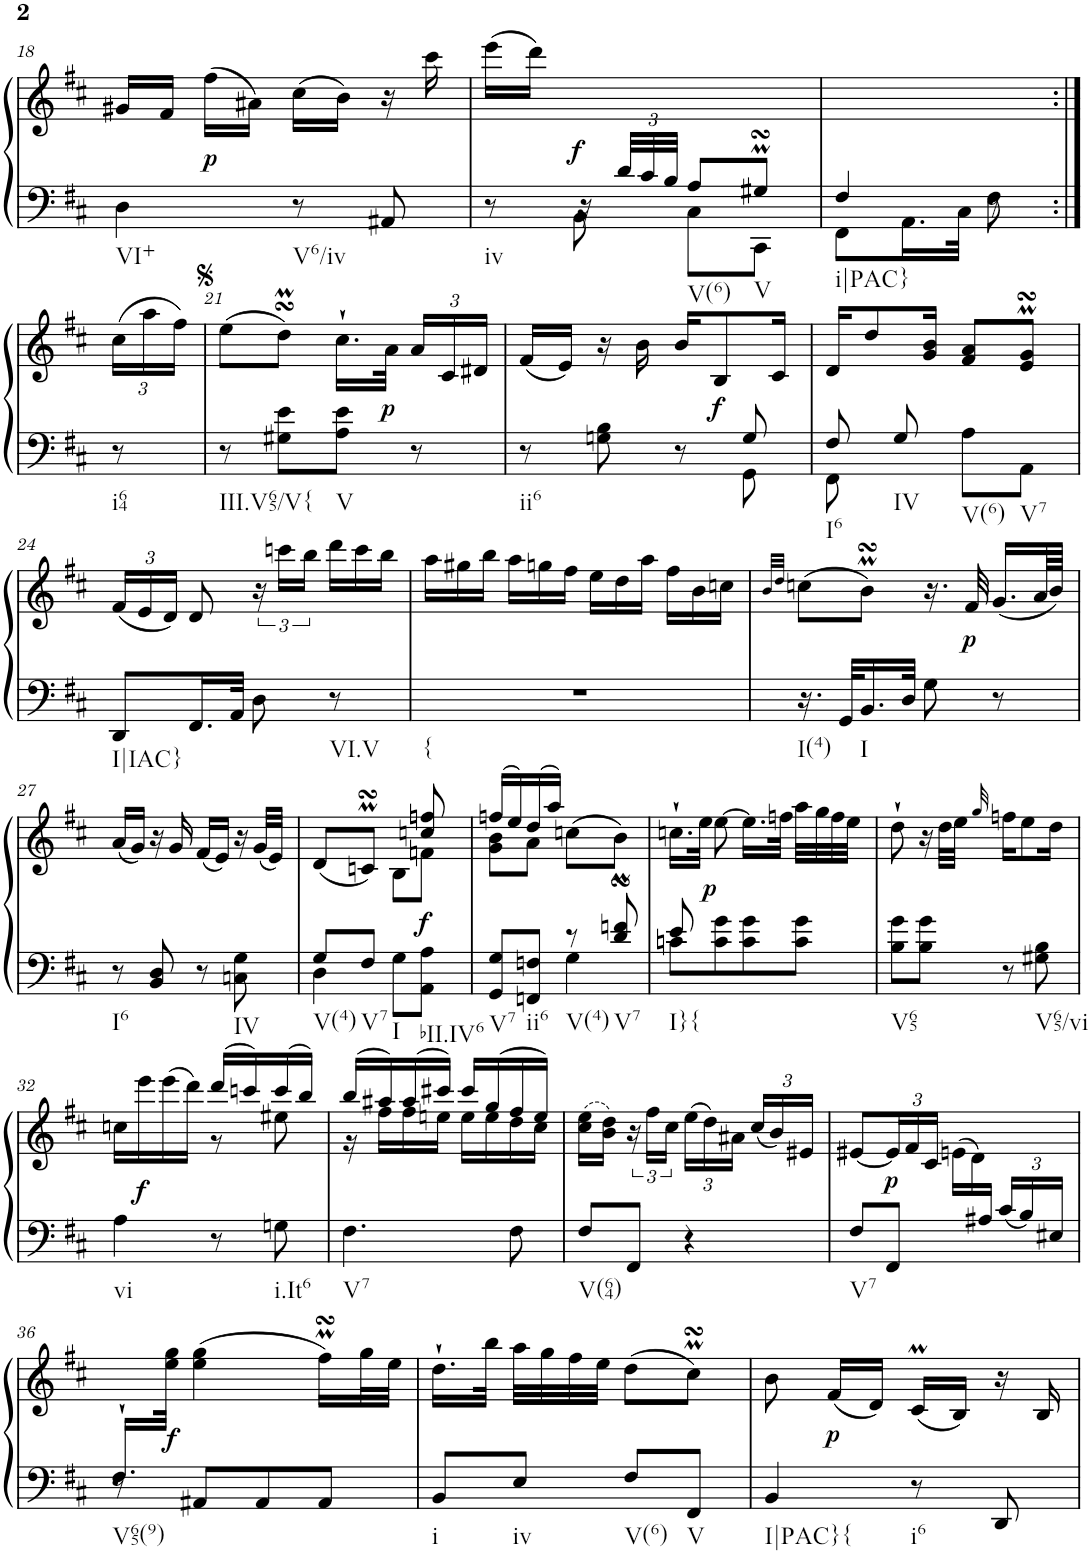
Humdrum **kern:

**kern	**kern	**dynam	**harte
*part1	*part1	*part1	*part1
*staff2	*staff1	*staff1/2	*
*I"Harpsichord	*	*	*
*I'Hch.	*	*	*
!!LO:PB:g=z
*clefF4	*clefG2	*	*
*k[f#c#]	*k[f#c#]	*	*
*b:	*b:	*	*
*M2/4	*M2/4	*	*
=18	=18	=18	=18
4D\	16g#X/LL	.	.
.	16f#/JJ	.	.
!	!	!LO:DY:b	!
.	(>16ff#\LL	p	.
.	16a#X\JJ)	.	.
8r	(>16cc#\LL	.	.
.	16b\JJ)	.	.
8AA#X/	16r	.	.
.	16ccc#\	.	.
=19	=19	=19	=19
*^	*	*	*
8.ryy	8r	(>16eee\LL	.	.
.	.	16ddd\JJ)	.	.
!	!	!	!LO:DY:b	!
.	8BB\	16r	f	.
*Xbrackettup	*	*	*	*
48d/LLL	.	4ryy	.	.
48c#/	.	.	.	.
48B/JJJ	.	.	.	.
8A/L	8C#\L	.	.	.
8G#XmsSsS/J	8CC#\J	.	.	.
.	.	16ryy	.	.
=20	=20	=20	=20	=20
4F#/	8FF#\L	4ryy	.	.
.	16.AA\L	.	.	.
.	32C#\JJk	.	.	.
8ryy	8F#\	8r	.	.
*v	*v	*	*	*
!!LO:LB:g=z
=20X1:|!	=20X1:|!	=20X1:|!	=20X1:|!
*M1/8	*M1/8	*	*
*	*Xbrackettup	*	*
8r	(>24cc#\LL	.	.
.	24aa\	.	.
.	24ff#\JJ)	.	.
=21	=21	=21	=21
*M2/4	*M2/4	*	*
8r	(>8ee\L	.	.
8G#X\ 8e\L	8ddMsSSs\J)	.	.
8A\ 8e\J	16.cc#`\LL	.	.
!	!	!LO:DY:b	!
.	32a\JJk	p	.
8r	24a/LL	.	.
.	24c#/	.	.
.	24d#X/JJ	.	.
=22	=22	=22	=22
*^	*	*	*
8r	4.ryy	(<16f#/LL	.	.
.	.	16e/JJ)	.	.
8Gn\ 8B\	.	16r	.	.
.	.	16b\	.	.
8r	.	16b/KL	.	.
!	!	!	!LO:DY:b	!
.	.	8B/	f	.
8G/	8GG\	.	.	.
.	.	16c#/Jk	.	.
=23	=23	=23	=23	=23
8F#/	8FF#\	16d/KL	.	.
.	.	8dd/	.	.
8G/	4.ryy	.	.	.
.	.	16g/ 16b/Jk	.	.
8A\L	.	8f#/ 8a/L	.	.
8AA\J	.	8e/MsSSS 8g/MsSSSJ	.	.
*v	*v	*	*	*
!!LO:LB:g=z
=24	=24	=24	=24
8DD/L	(<24f#/LL	.	.
.	24e/	.	.
.	24d/JJ)	.	.
16.FF#/L	8d/	.	.
32AA/JJk	.	.	.
*	*brackettup	*	*
8D\	24r	.	.
.	24cccn\LL	.	.
.	24bb\JJ	.	.
*	*Xtuplet	*	*
8r	24ddd\LL	.	.
.	24ccc\	.	.
.	24bb\JJ	.	.
=25	=25	=25	=25
!	!	!	!LO:H:kt={
2r	24aa\LL	.	N
.	24gg#X\	.	.
.	24bb\JJ	.	.
.	24aa\LL	.	.
.	24ggn\	.	.
.	24ff#\JJ	.	.
.	24ee\LL	.	.
.	24dd\	.	.
.	24aa\JJ	.	.
.	24ff#\LL	.	.
.	24b\	.	.
.	24ccn\JJ	.	.
=26	=26	=26	=26
.	32qb/LLL	.	.
.	32qdd/JJJ	.	.
16.r	(>8ccn\L	.	.
32GG/KLL	.	.	.
16.BB/	8bsSSSM\J)	.	.
32D/JJk	.	.	.
8G\	16.r	.	.
!	!	!LO:DY:b	!
.	32f#/	p	.
8r	(<16.g/LL	.	.
.	64a/LL	.	.
.	64b/JJJJ)	.	.
!!LO:LB:g=z
=27	=27	=27	=27
8r	(<16a/LL	.	.
.	16g/JJ)	.	.
8BB/ 8D/	16r	.	.
.	16g/	.	.
8r	(<16f#/LL	.	.
.	16e/JJ)	.	.
8Cn\ 8G\	16r	.	.
.	(<32g/LLL	.	.
.	32e/JJJ)	.	.
=28	=28	=28	=28
*^	*^	*	*
8G/L	4D\	(<8d/L	4ryy	.	.
8F#/J	.	8cnMsSSs/J)	.	.	.
8G\L	4ryy	8ryy	8B\L	.	.
!	!	!	!	!LO:DY:b	!
8AA\ 8A\J	.	8ccn/ 8ffn/	8fn\J	f	.
=29	=29	=29	=29	=29	=29
8GG/ 8G/L	4ryy	(>16ffn/LL	8g\ 8b\L	.	.
.	.	16ee/)	.	.	.
8FFn/ 8Fn/J	.	(>16dd/	8a\J	.	.
.	.	16aa/JJ)	.	.	.
8r	4G\	4ryy	(>8ccn\L	.	.
8d/ 8fn/	.	.	8bMsSSS\J)	.	.
=30	=30	=30	=30	=30	=30
!	!	!	!	!LO:DY:b	!
*	*	*v	*v	*	*
8e/	8cn\L	16.ccn`\LL	p	.
.	.	32ee\JJk	.	.
4.ryy	8c\ 8g\	[8ee\	.	.
.	8c\ 8g\	16.ee\LL]	.	.
.	.	32ffn\JJk	.	.
.	8c\ 8g\J	32aa\LLL	.	.
.	.	32gg\	.	.
.	.	32ff\	.	.
.	.	32ee\JJJ	.	.
*v	*v	*	*	*
=31	=31	=31	=31
8B\ 8g\L	8dd`\	.	.
8B\ 8g\J	16r	.	.
.	32dd\LLL	.	.
.	32ee\JJJ	.	.
.	32qgg/	.	.
8r	16ffn\KL	.	.
.	8ee\	.	.
8G#X\ 8B\	.	.	.
.	16dd\Jk	.	.
!!LO:LB:g=z
=32	=32	=32	=32
*	*^	*	*
4A\	16ccn\LL	8ryy	.	.
!	!	!	!LO:DY:b	!
.	16eee\	.	f	.
.	(>16eee\	8ryy	.	.
.	16ddd\JJ)	.	.	.
8r	(>16ddd/LL	8r	.	.
.	16cccn/)	.	.	.
8Gn\	(>16ccc/	8ee#X\	.	.
.	16bb/JJ)	.	.	.
=33	=33	=33	=33	=33
4.F#\	(>16bb/LL	16r	.	.
.	16aa#X/)	16ff#\LL	.	.
.	(>16aa#/	16ff#\	.	.
.	16ccc#X/JJ)	16een\JJ	.	.
.	16ccc#/LL	16ee\LL	.	.
.	(>16gg/	16ee\	.	.
8F#\	16ff#/	16dd\	.	.
.	16ee/JJ)	16cc#\JJ	.	.
*	*v	*v	*	*
=34	=34	=34	=34
8F#/L	(>16cc#\ 16ee\LL	.	.
.	16b\ 16dd\JJ)	.	.
*	*tuplet	*	*
8FF#/J	24r	.	.
.	24ff#\LL	.	.
.	24cc#\JJ	.	.
*	*Xbrackettup	*	*
4r	(>24ee\LL	.	.
.	24dd\)	.	.
.	24a#X\JJ	.	.
.	(<24cc#/LL	.	.
.	24b/)	.	.
.	24e#X/JJ	.	.
=35	=35	=35	=35
*^	*	*	*
3ryy	8F#/L	[8e#X/L	.	.
!	!	!	!LO:DY:b	!
.	8FF#/J	24e#/L]	p	.
.	.	24f#/	.	.
.	.	24c#/JJ	.	.
*	*	*Xtuplet	*	*
.	4ryy	(>24en\LL	.	.
.	.	24d\)	.	.
24A#X/JJ	.	6ryy	.	.
24c#/LL	.	.	.	.
24B/	.	.	.	.
24E#X/JJ	.	.	.	.
!!LO:LB:g=z
=36	=36	=36	=36	=36
16.F#`>/LL	8r	16.ryy	.	.
!	!	!	!LO:DY:b	!
4ryy	.	32ee\ 32gg\JJk	f	.
.	8AA#X/L	(>4ee\ 4gg\	.	.
.	8AA#/	.	.	.
8ryy	.	.	.	.
.	8AA#/J	16ff#msSsS\LL)	.	.
.	.	32gg\L	.	.
32ryy	.	32ee\JJJ	.	.
*v	*v	*	*	*
=37	=37	=37	=37
8BB/L	16.dd`\LL	.	.
.	32bb\JJk	.	.
8E/J	32aa\LLL	.	.
.	32gg\	.	.
.	32ff#\	.	.
.	32ee\JJJ	.	.
8F#/L	(>8dd\L	.	.
8FF#/J	8cc#msSsS\J)	.	.
=38	=38	=38	=38
4BB/	8b\	.	.
!	!	!LO:DY:b	!
.	(<16f#/LL	p	.
.	16d/JJ)	.	.
8r	(<16c#m/LL	.	.
.	16B/JJ)	.	.
8DD/	16r	.	.
.	16B/	.	.
=	=	=	=
*-	*-	*-	*-
